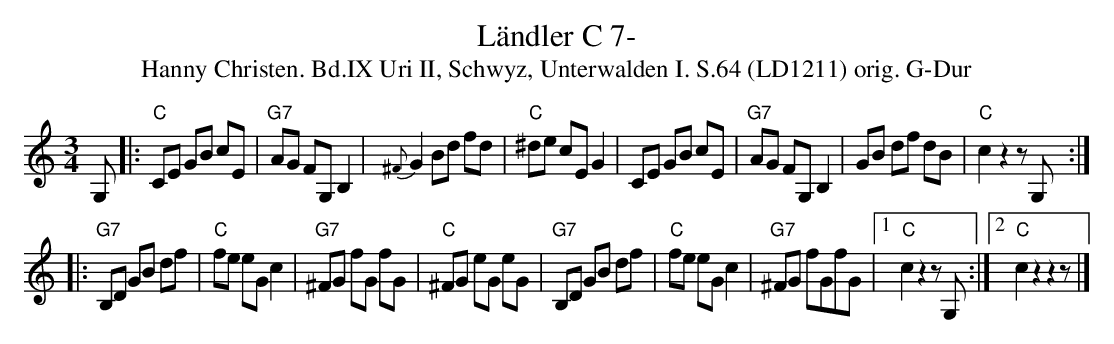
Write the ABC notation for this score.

X:1
T:Ländler C 7-
T:Hanny Christen. Bd.IX Uri II, Schwyz, Unterwalden I. S.64 (LD1211) orig. G-Dur
M:3/4
L:1/8
K:Cmaj
G, |: "C"CE GB cE | "G7"AG FG, B,2 | {^F}G2 Bd fd | "C"^de cE G2 | CE GB cE | "G7"AG FG, B,2 | GB df dB | "C"c2 z2 zG, ::
"G7"B,D GB df | "C"fe eG c2 | "G7"^FG fG fG | "C"^FG eG eG | "G7"B,D GB df | "C"fe eG c2 | "G7"^FG fGfG |1 "C"c2z2 zG, :|2 "C"c2z2z2z |]
